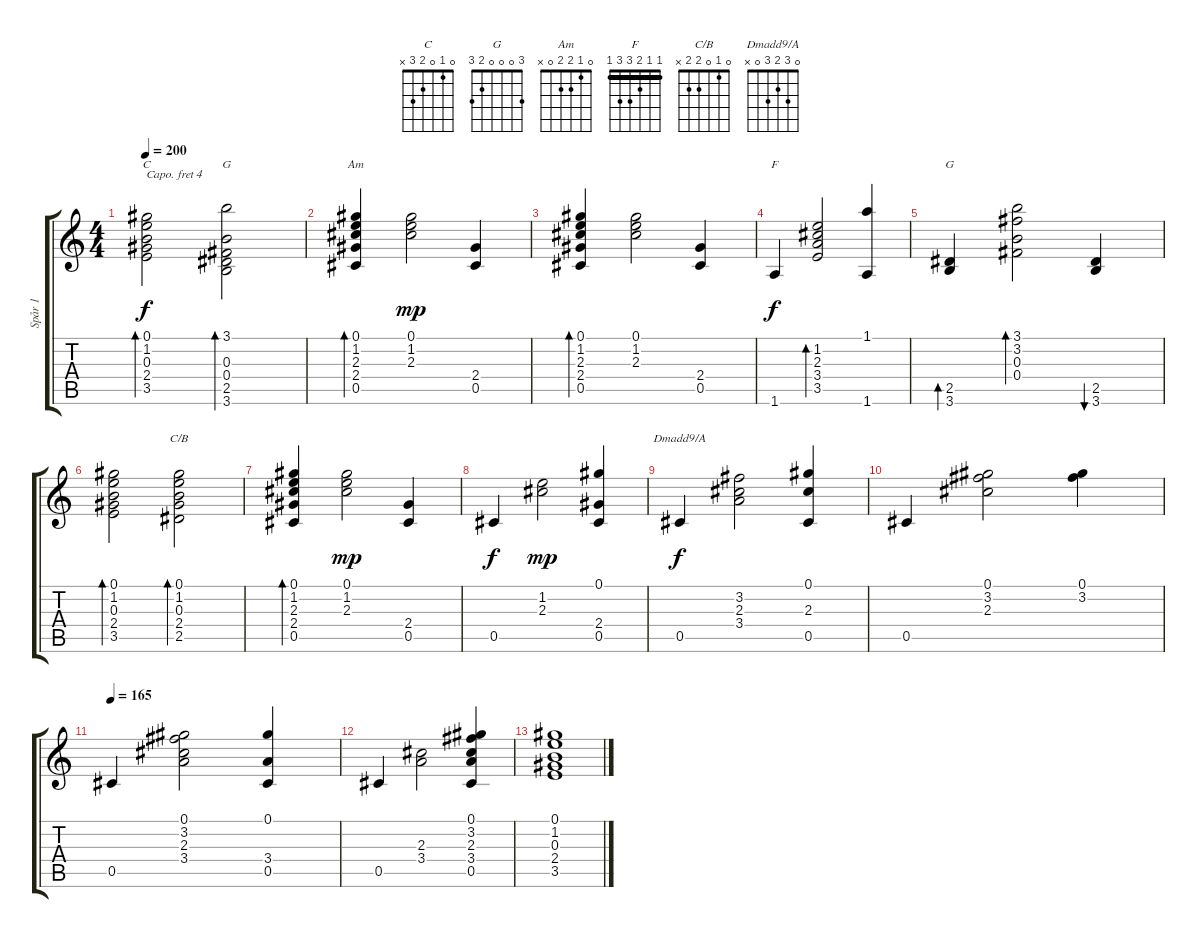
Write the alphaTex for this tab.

\track ("Spår 1" "Spår 1") {instrument acousticguitarsteel}
\staff {score tabs}
\capo 4
\tuning (E4 B3 G3 D3 A2 E2) {hide}
\chord ("C" 0 1 0 2 3 x)
\chord ("G" 3 x 0 0 2 3)
\chord ("Am" 0 1 2 2 0 x)
\chord ("F" 1 1 2 3 3 1) {barre 1}
\chord ("G" 3 0 0 0 2 3)
\chord ("C/B" 0 1 0 2 2 x)
\chord ("Dmadd9/A" 0 3 2 3 0 x)
\ts (4 4)
\tempo 200
\clef g2
\ks c
(0.1 1.2 0.3 2.4 3.5).2{bd 120 ch "C" dy f} (3.1 0.3 0.4 2.5 3.6).2{bd 120 ch "G"} |
(0.1 1.2 2.3 2.4 0.5).4{bd 120 ch "Am"} (0.1 1.2 2.3).2{dy mp} (2.4 0.5).4 |
(0.1 1.2 2.3 2.4 0.5).4{bd 120} (0.1 1.2 2.3).2 (2.4 0.5).4 |
1.6.4{ch "F" dy f} (1.2 2.3 3.4 3.5).2{bd 120} (1.1 1.6).4 |
(2.5 3.6).4{bd 120 ch "G"} (3.1 3.2 0.3 0.4).2{bd 120} (2.5 3.6).4{bu 120} |
(0.1 1.2 0.3 2.4 3.5).2{bd 120} (0.1 1.2 0.3 2.4 2.5).2{bd 120 ch "C/B"} |
(0.1 1.2 2.3 2.4 0.5).4{bd 120} (0.1 1.2 2.3).2{dy mp} (2.4 0.5).4 |
0.5.4{dy f} (1.2 2.3).2{dy mp} (0.1 2.4 0.5).4 |
0.5.4{ch "Dmadd9/A" dy f} (3.2 2.3 3.4).2 (0.1 2.3 0.5).4 |
0.5.4 (0.1 3.2 2.3).2 (0.1 3.2).4 |
\tempo 165
0.5.4 (0.1 3.2 2.3 3.4).2 (0.1 3.4 0.5).4 |
0.5.4 (2.3 3.4).2 (0.1 3.2 2.3 3.4 0.5).4 |
(0.1 1.2 0.3 2.4 3.5).1
